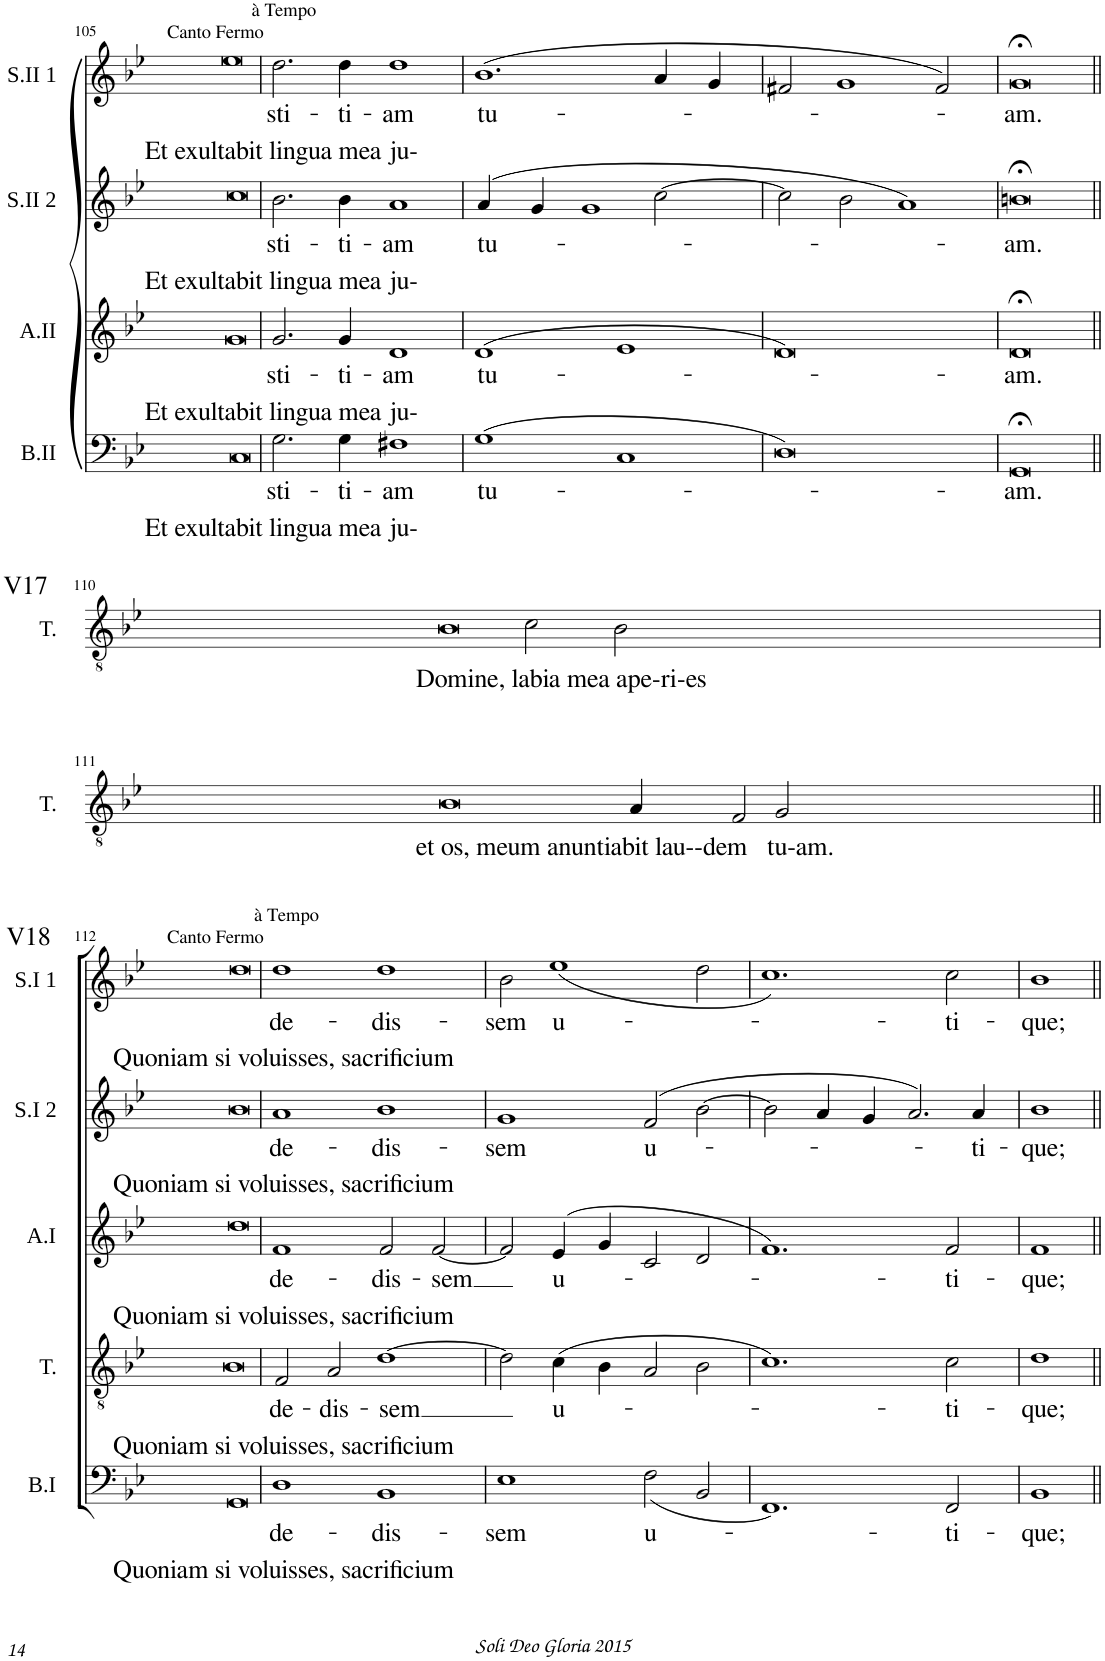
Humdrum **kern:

**kern	**text	**kern	**text	**kern	**text	**kern	**text	**kern	**text	**kern	**text	**kern	**text	**kern	**text	**kern	**text
*part9	*part9	*part8	*part8	*part7	*part7	*part6	*part6	*part5	*part5	*part4	*part4	*part3	*part3	*part2	*part2	*part1	*part1
*staff9	*staff9	*staff8	*staff8	*staff7	*staff7	*staff6	*staff6	*staff5	*staff5	*staff4	*staff4	*staff3	*staff3	*staff2	*staff2	*staff1	*staff1
*I"Bass II	*	*I"Alto II	*	*I"Soprano II 2	*	*I"Soprano II 1	*	*I"Bass I	*	*I"Tenor	*	*I"Alto I	*	*I"Soprano I 2	*	*I"Soprano I 1	*
*I'B.II	*	*I'A.II	*	*I'S.II 2	*	*I'S.II 1	*	*I'B.I	*	*I'T.	*	*I'A.I	*	*I'S.I 2	*	*I'S.I 1	*
!!LO:PB:g=z
*clefF4	*	*clefG2	*	*clefG2	*	*clefG2	*	*clefF4	*	*clefGv2	*	*clefG2	*	*clefG2	*	*clefG2	*
*k[b-e-]	*	*k[b-e-]	*	*k[b-e-]	*	*k[b-e-]	*	*k[b-e-]	*	*k[b-e-]	*	*k[b-e-]	*	*k[b-e-]	*	*k[b-e-]	*
*M4/2	*	*M4/2	*	*M4/2	*	*M4/2	*	*M4/2	*	*M4/2	*	*M4/2	*	*M4/2	*	*M4/2	*
=105	=105	=105	=105	=105	=105	=105	=105	=105	=105	=105	=105	=105	=105	=105	=105	=105	=105
!	!	!	!	!	!	!	!	!	!	!	!	!	!	!	!	!LO:TX:a:t=Canto Fermo	!
!	!	!	!	!	!	!LO:TX:b:t=Et exultabit lingua mea ju-	!	!	!	!	!	!	!	!	!	!	!
!	!	!	!	!LO:TX:b:t=Et exultabit lingua mea ju-	!	!	!	!	!	!	!	!	!	!	!	!	!
!	!	!LO:TX:b:t=Et exultabit lingua mea ju-	!	!	!	!	!	!	!	!	!	!	!	!	!	!	!
!LO:TX:b:t=Et exultabit lingua mea ju-	!	!	!	!	!	!	!	!	!	!	!	!	!	!	!	!	!
0C	.	0g	.	0cc	.	0ee-	.	0r	.	0r	.	0r	.	0r	.	0r	.
=106	=106	=106	=106	=106	=106	=106	=106	=106	=106	=106	=106	=106	=106	=106	=106	=106	=106
!	!	!	!	!	!	!	!	!	!	!	!	!	!	!	!	!LO:TX:a:t=à Tempo	!
!	!LO:LY:b	!	!LO:LY:b	!	!LO:LY:b	!	!LO:LY:b	!	!	!	!	!	!	!	!	!	!
2.G\	-sti-	2.g/	-sti-	2.b-\	-sti-	2.dd\	-sti-	0r	.	0r	.	0r	.	0r	.	0r	.
!	!LO:LY:b	!	!LO:LY:b	!	!LO:LY:b	!	!LO:LY:b	!	!	!	!	!	!	!	!	!	!
4G\	-ti-	4g/	-ti-	4b-\	-ti-	4dd\	-ti-	.	.	.	.	.	.	.	.	.	.
!	!LO:LY:b	!	!LO:LY:b	!	!LO:LY:b	!	!LO:LY:b	!	!	!	!	!	!	!	!	!	!
1F#X	-am	1d	-am	1a	-am	1dd	-am	.	.	.	.	.	.	.	.	.	.
=107	=107	=107	=107	=107	=107	=107	=107	=107	=107	=107	=107	=107	=107	=107	=107	=107	=107
!	!LO:LY:b	!	!LO:LY:b	!	!LO:LY:b	!	!LO:LY:b	!	!	!	!	!	!	!	!	!	!
(1G	tu-	(>1d	tu-	(4a/	tu-	(1.b-	tu-	0r	.	0r	.	0r	.	0r	.	0r	.
.	.	.	.	4g/	.	.	.	.	.	.	.	.	.	.	.	.	.
.	.	.	.	1g	.	.	.	.	.	.	.	.	.	.	.	.	.
1C	.	1e-	.	.	.	.	.	.	.	.	.	.	.	.	.	.	.
.	.	.	.	[2cc\	.	4a/	.	.	.	.	.	.	.	.	.	.	.
.	.	.	.	.	.	4g/	.	.	.	.	.	.	.	.	.	.	.
=108	=108	=108	=108	=108	=108	=108	=108	=108	=108	=108	=108	=108	=108	=108	=108	=108	=108
0D)	.	0d)	.	2cc\]	.	2f#X/	.	0r	.	0r	.	0r	.	0r	.	0r	.
.	.	.	.	2b-\	.	1g	.	.	.	.	.	.	.	.	.	.	.
.	.	.	.	1a)	.	.	.	.	.	.	.	.	.	.	.	.	.
.	.	.	.	.	.	2f#/)	.	.	.	.	.	.	.	.	.	.	.
=109	=109	=109	=109	=109	=109	=109	=109	=109	=109	=109	=109	=109	=109	=109	=109	=109	=109
!	!LO:LY:b	!	!LO:LY:b	!	!LO:LY:b	!	!LO:LY:b	!	!	!	!	!	!	!	!	!	!
0GG;<	-am.	0d;<	-am.	0bn;<	-am.	0g;<	-am.	0r	.	0r	.	0r	.	0r	.	0r	.
!!LO:LB:g=z
=110||	=110||	=110||	=110||	=110||	=110||	=110||	=110||	=110||	=110||	=110||	=110||	=110||	=110||	=110||	=110||	=110||	=110||
!	!	!	!	!	!	!	!	!	!	!LO:TX:a:t=V17	!	!	!	!	!	!	!
!	!	!	!	!	!	!	!	!	!	!LO:TX:b:t=Domine, labia mea ape-ri-es	!	!	!	!	!	!	!
0r	.	0r	.	0r	.	0r	.	0r	.	0B-	.	0r	.	0r	.	0r	.
1ryy	.	1ryy	.	1ryy	.	1ryy	.	1ryy	.	2c\	.	1ryy	.	1ryy	.	1ryy	.
.	.	.	.	.	.	.	.	.	.	2B-\	.	.	.	.	.	.	.
!!LO:LB:g=z
=111	=111	=111	=111	=111	=111	=111	=111	=111	=111	=111	=111	=111	=111	=111	=111	=111	=111
!	!	!	!	!	!	!	!	!	!	!LO:TX:b:t=et os, meum anuntiabit lau--dem   tu-am.	!	!	!	!	!	!	!
0r	.	0r	.	0r	.	0r	.	0r	.	0B-	.	0r	.	0r	.	0r	.
1ryy	.	1ryy	.	1ryy	.	1ryy	.	1ryy	.	4A/	.	1ryy	.	1ryy	.	1ryy	.
.	.	.	.	.	.	.	.	.	.	2F/	.	.	.	.	.	.	.
.	.	.	.	.	.	.	.	.	.	2G/	.	.	.	.	.	.	.
4ryy	.	4ryy	.	4ryy	.	4ryy	.	4ryy	.	.	.	4ryy	.	4ryy	.	4ryy	.
!!LO:LB:g=z
=112||	=112||	=112||	=112||	=112||	=112||	=112||	=112||	=112||	=112||	=112||	=112||	=112||	=112||	=112||	=112||	=112||	=112||
!	!	!	!	!	!	!	!	!	!	!	!	!	!	!	!	!LO:TX:a:t=V18	!
!	!	!	!	!	!	!	!	!	!	!	!	!	!	!	!	!LO:TX:b:t=Quoniam si voluisses, sacrificium	!
!	!	!	!	!	!	!	!	!	!	!	!	!	!	!	!	!LO:TX:a:t=Canto Fermo	!
!	!	!	!	!	!	!	!	!	!	!	!	!	!	!LO:TX:b:t=Quoniam si voluisses, sacrificium	!	!	!
!	!	!	!	!	!	!	!	!	!	!	!	!LO:TX:b:t=Quoniam si voluisses, sacrificium	!	!	!	!	!
!	!	!	!	!	!	!	!	!	!	!LO:TX:b:t=Quoniam si voluisses, sacrificium	!	!	!	!	!	!	!
!	!	!	!	!	!	!	!	!LO:TX:b:t=Quoniam si voluisses, sacrificium	!	!	!	!	!	!	!	!	!
0r	.	0r	.	0r	.	0r	.	0GG	.	0B-	.	0dd	.	0b-	.	0dd	.
=113	=113	=113	=113	=113	=113	=113	=113	=113	=113	=113	=113	=113	=113	=113	=113	=113	=113
!	!	!	!	!	!	!	!	!	!	!	!	!	!	!	!	!LO:TX:a:t=à Tempo	!
!	!	!	!	!	!	!	!	!	!LO:LY:b	!	!LO:LY:b	!	!LO:LY:b	!	!LO:LY:b	!	!LO:LY:b
0r	.	0r	.	0r	.	0r	.	1D	de-	2F/	de-	1f	de-	1a	de-	1dd	de-
!	!	!	!	!	!	!	!	!	!	!	!LO:LY:b	!	!	!	!	!	!
.	.	.	.	.	.	.	.	.	.	2A/	-dis-	.	.	.	.	.	.
!	!	!	!	!	!	!	!	!	!LO:LY:b	!	!LO:LY:b	!	!LO:LY:b	!	!LO:LY:b	!	!LO:LY:b
.	.	.	.	.	.	.	.	1BB-	-dis-	[1d	-sem	2f/	-dis-	1b-	-dis-	1dd	-dis-
!	!	!	!	!	!	!	!	!	!	!	!	!	!LO:LY:b	!	!	!	!
.	.	.	.	.	.	.	.	.	.	.	.	[2f/	-sem	.	.	.	.
=114	=114	=114	=114	=114	=114	=114	=114	=114	=114	=114	=114	=114	=114	=114	=114	=114	=114
!	!	!	!	!	!	!	!	!	!LO:LY:b	!	!	!	!	!	!LO:LY:b	!	!LO:LY:b
0r	.	0r	.	0r	.	0r	.	1E-	-sem	2d\]	.	2f/]	.	1g	-sem	2b-\	-sem
!	!	!	!	!	!	!	!	!	!	!	!LO:LY:b	!	!LO:LY:b	!	!	!	!LO:LY:b
.	.	.	.	.	.	.	.	.	.	(4c\	u-	(>4e-/	u-	.	.	(<1ee-	u-
.	.	.	.	.	.	.	.	.	.	4B-\	.	4g/	.	.	.	.	.
!	!	!	!	!	!	!	!	!	!LO:LY:b	!	!	!	!	!	!LO:LY:b	!	!
.	.	.	.	.	.	.	.	(<2F\	u-	2A/	.	2c/	.	(2f/	u-	.	.
.	.	.	.	.	.	.	.	2BB-/	.	2B-\	.	2d/	.	[2b-\	.	2dd\	.
=115	=115	=115	=115	=115	=115	=115	=115	=115	=115	=115	=115	=115	=115	=115	=115	=115	=115
0r	.	0r	.	0r	.	0r	.	1.FF)	.	1.c)	.	1.f)	.	2b-\]	.	1.cc)	.
.	.	.	.	.	.	.	.	.	.	.	.	.	.	4a/	.	.	.
.	.	.	.	.	.	.	.	.	.	.	.	.	.	4g/	.	.	.
.	.	.	.	.	.	.	.	.	.	.	.	.	.	2.a/)	.	.	.
!	!	!	!	!	!	!	!	!	!LO:LY:b	!	!LO:LY:b	!	!LO:LY:b	!	!	!	!LO:LY:b
.	.	.	.	.	.	.	.	2FF/	-ti-	2c\	-ti-	2f/	-ti-	.	.	2cc\	-ti-
!	!	!	!	!	!	!	!	!	!	!	!	!	!	!	!LO:LY:b	!	!
.	.	.	.	.	.	.	.	.	.	.	.	.	.	4a/	-ti-	.	.
=116	=116	=116	=116	=116	=116	=116	=116	=116	=116	=116	=116	=116	=116	=116	=116	=116	=116
!	!	!	!	!	!	!	!	!	!LO:LY:b	!	!LO:LY:b	!	!LO:LY:b	!	!LO:LY:b	!	!LO:LY:b
0r	.	0r	.	0r	.	0r	.	1BB-	-que;	1d	-que;	1f	-que;	1b-	-que;	1b-	-que;
.	.	.	.	.	.	.	.	1ryy	.	1ryy	.	1ryy	.	1ryy	.	1ryy	.
=||	=||	=||	=||	=||	=||	=||	=||	=||	=||	=||	=||	=||	=||	=||	=||	=||	=||
*-	*-	*-	*-	*-	*-	*-	*-	*-	*-	*-	*-	*-	*-	*-	*-	*-	*-
